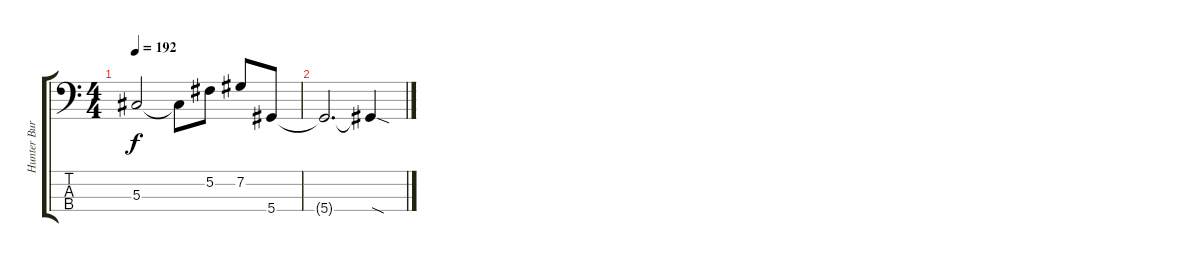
\track ("Hunter Burgan" "Hunter Bur") {instrument electricbasspick}
\staff {score tabs}
\tuning (Gb2 Db2 Ab1 Eb1) {hide}
\ts (4 4)
\tempo 192
\clef f4
\ks c
5.3{t}.2{dy f} 5.3{t}.8 5.2.8 7.2.8 5.4.8 |
5.4{t}.2{d} 5.4{sod t}.4
